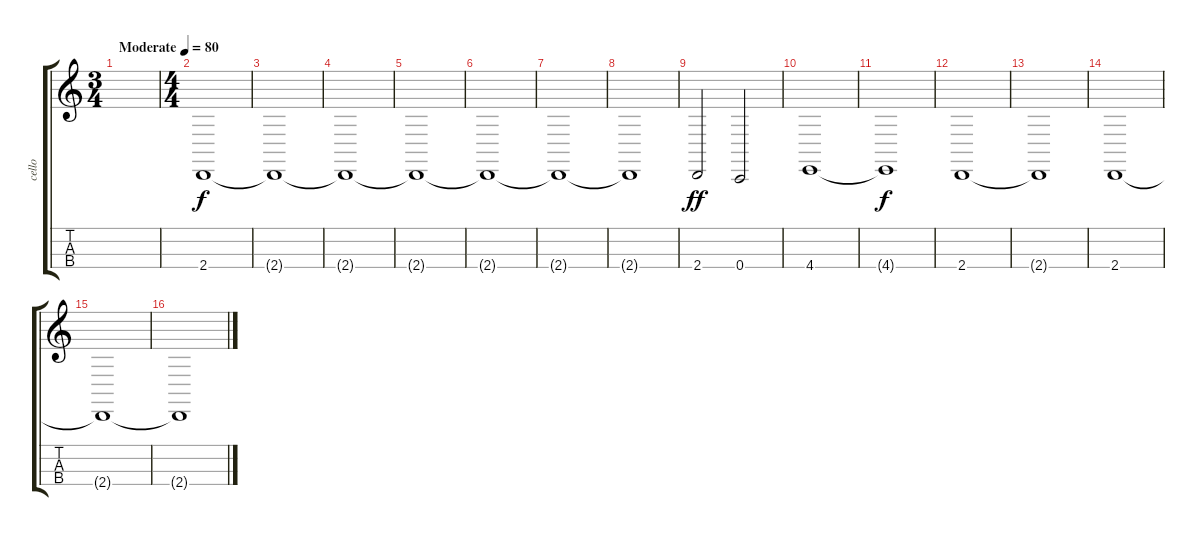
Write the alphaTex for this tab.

\track ("cello" "cello") {instrument tremolostrings}
\staff {score tabs}
\tuning (A3 D3 G2 C2) {hide}
\ts (3 4)
\tempo (80 "Moderate")
\clef g2
\ks c
|
\ts (4 4)
2.4.1 |
2.4{t}.1 |
2.4{t}.1 |
2.4{t}.1 |
2.4{t}.1 |
2.4{t}.1 |
2.4{t}.1 |
2.4.2{dy ff} 0.4.2 |
4.4.1{volume 10} |
4.4{t}.1{dy f volume 16} |
2.4.1{volume 13} |
2.4{t}.1 |
2.4.1 |
2.4{t}.1 |
2.4{t}.1
